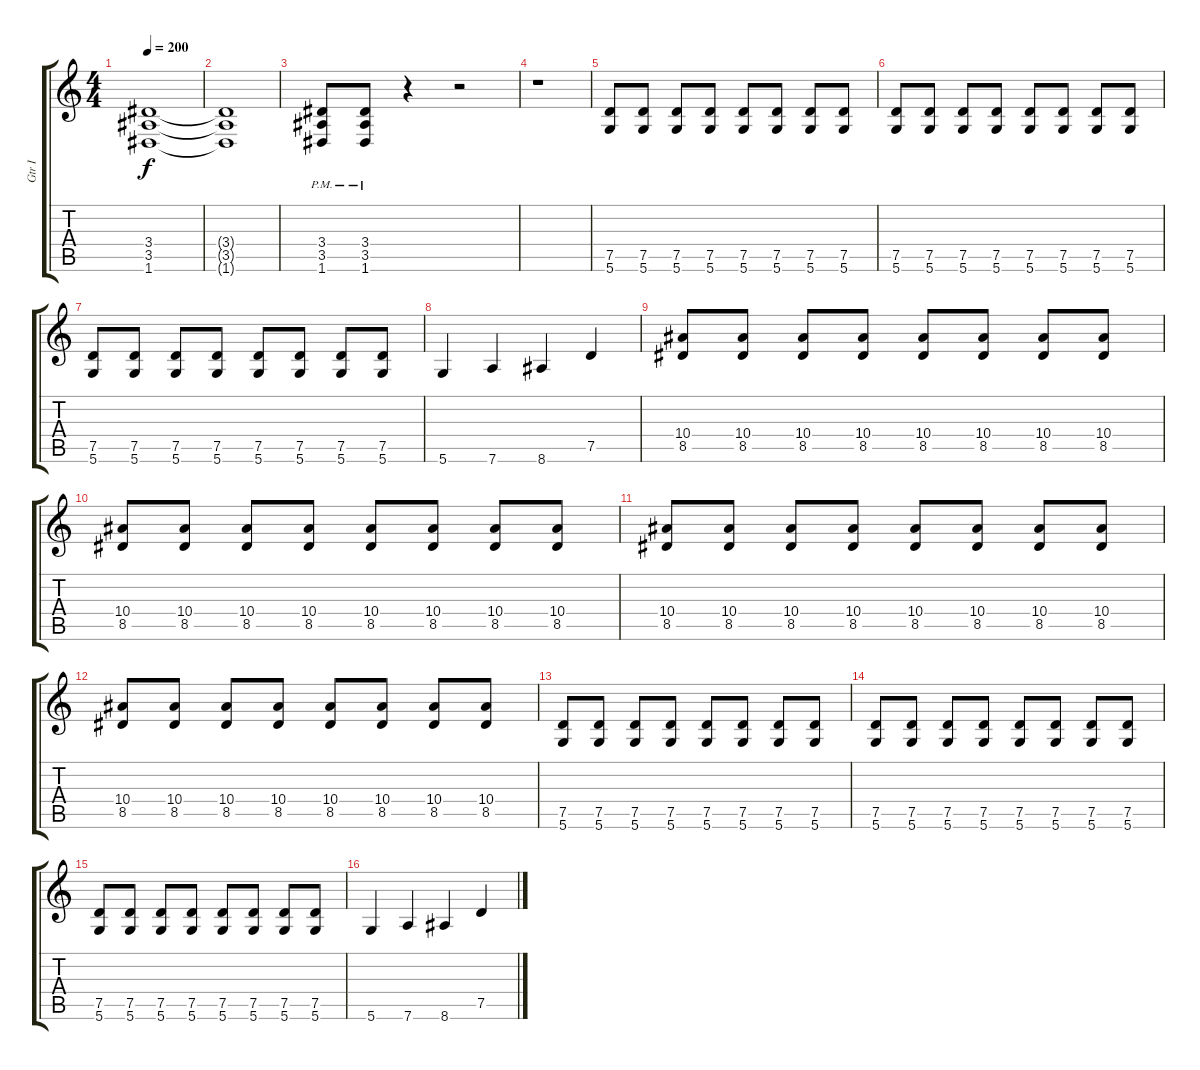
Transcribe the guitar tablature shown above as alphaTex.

\track ("Gtr I" "Gtr I") {instrument overdrivenguitar}
\staff {score tabs}
\tuning (D4 A3 F3 C3 G2 D2) {hide}
\ts (4 4)
\tempo 200
\clef g2
\ks c
(3.4 3.5 1.6).1{dy f} |
(3.4{t} 3.5{t} 1.6{t}).1 |
(3.4{pm} 3.5{pm} 1.6{pm}).8 (3.4{pm} 3.5{pm} 1.6{pm}).8 r.4 r.2 |
r.1 |
(7.5 5.6).8{volume 13} (7.5 5.6).8 (7.5 5.6).8 (7.5 5.6).8 (7.5 5.6).8 (7.5 5.6).8 (7.5 5.6).8 (7.5 5.6).8 |
(7.5 5.6).8 (7.5 5.6).8 (7.5 5.6).8 (7.5 5.6).8 (7.5 5.6).8 (7.5 5.6).8 (7.5 5.6).8 (7.5 5.6).8 |
(7.5 5.6).8 (7.5 5.6).8 (7.5 5.6).8 (7.5 5.6).8 (7.5 5.6).8 (7.5 5.6).8 (7.5 5.6).8 (7.5 5.6).8 |
5.6.4 7.6.4 8.6.4 7.5.4 |
(10.4 8.5).8 (10.4 8.5).8 (10.4 8.5).8 (10.4 8.5).8 (10.4 8.5).8 (10.4 8.5).8 (10.4 8.5).8 (10.4 8.5).8 |
(10.4 8.5).8 (10.4 8.5).8 (10.4 8.5).8 (10.4 8.5).8 (10.4 8.5).8 (10.4 8.5).8 (10.4 8.5).8 (10.4 8.5).8 |
(10.4 8.5).8 (10.4 8.5).8 (10.4 8.5).8 (10.4 8.5).8 (10.4 8.5).8 (10.4 8.5).8 (10.4 8.5).8 (10.4 8.5).8 |
(10.4 8.5).8 (10.4 8.5).8 (10.4 8.5).8 (10.4 8.5).8 (10.4 8.5).8 (10.4 8.5).8 (10.4 8.5).8 (10.4 8.5).8 |
(7.5 5.6).8 (7.5 5.6).8 (7.5 5.6).8 (7.5 5.6).8 (7.5 5.6).8 (7.5 5.6).8 (7.5 5.6).8 (7.5 5.6).8 |
(7.5 5.6).8 (7.5 5.6).8 (7.5 5.6).8 (7.5 5.6).8 (7.5 5.6).8 (7.5 5.6).8 (7.5 5.6).8 (7.5 5.6).8 |
(7.5 5.6).8 (7.5 5.6).8 (7.5 5.6).8 (7.5 5.6).8 (7.5 5.6).8 (7.5 5.6).8 (7.5 5.6).8 (7.5 5.6).8 |
5.6.4 7.6.4 8.6.4 7.5.4
